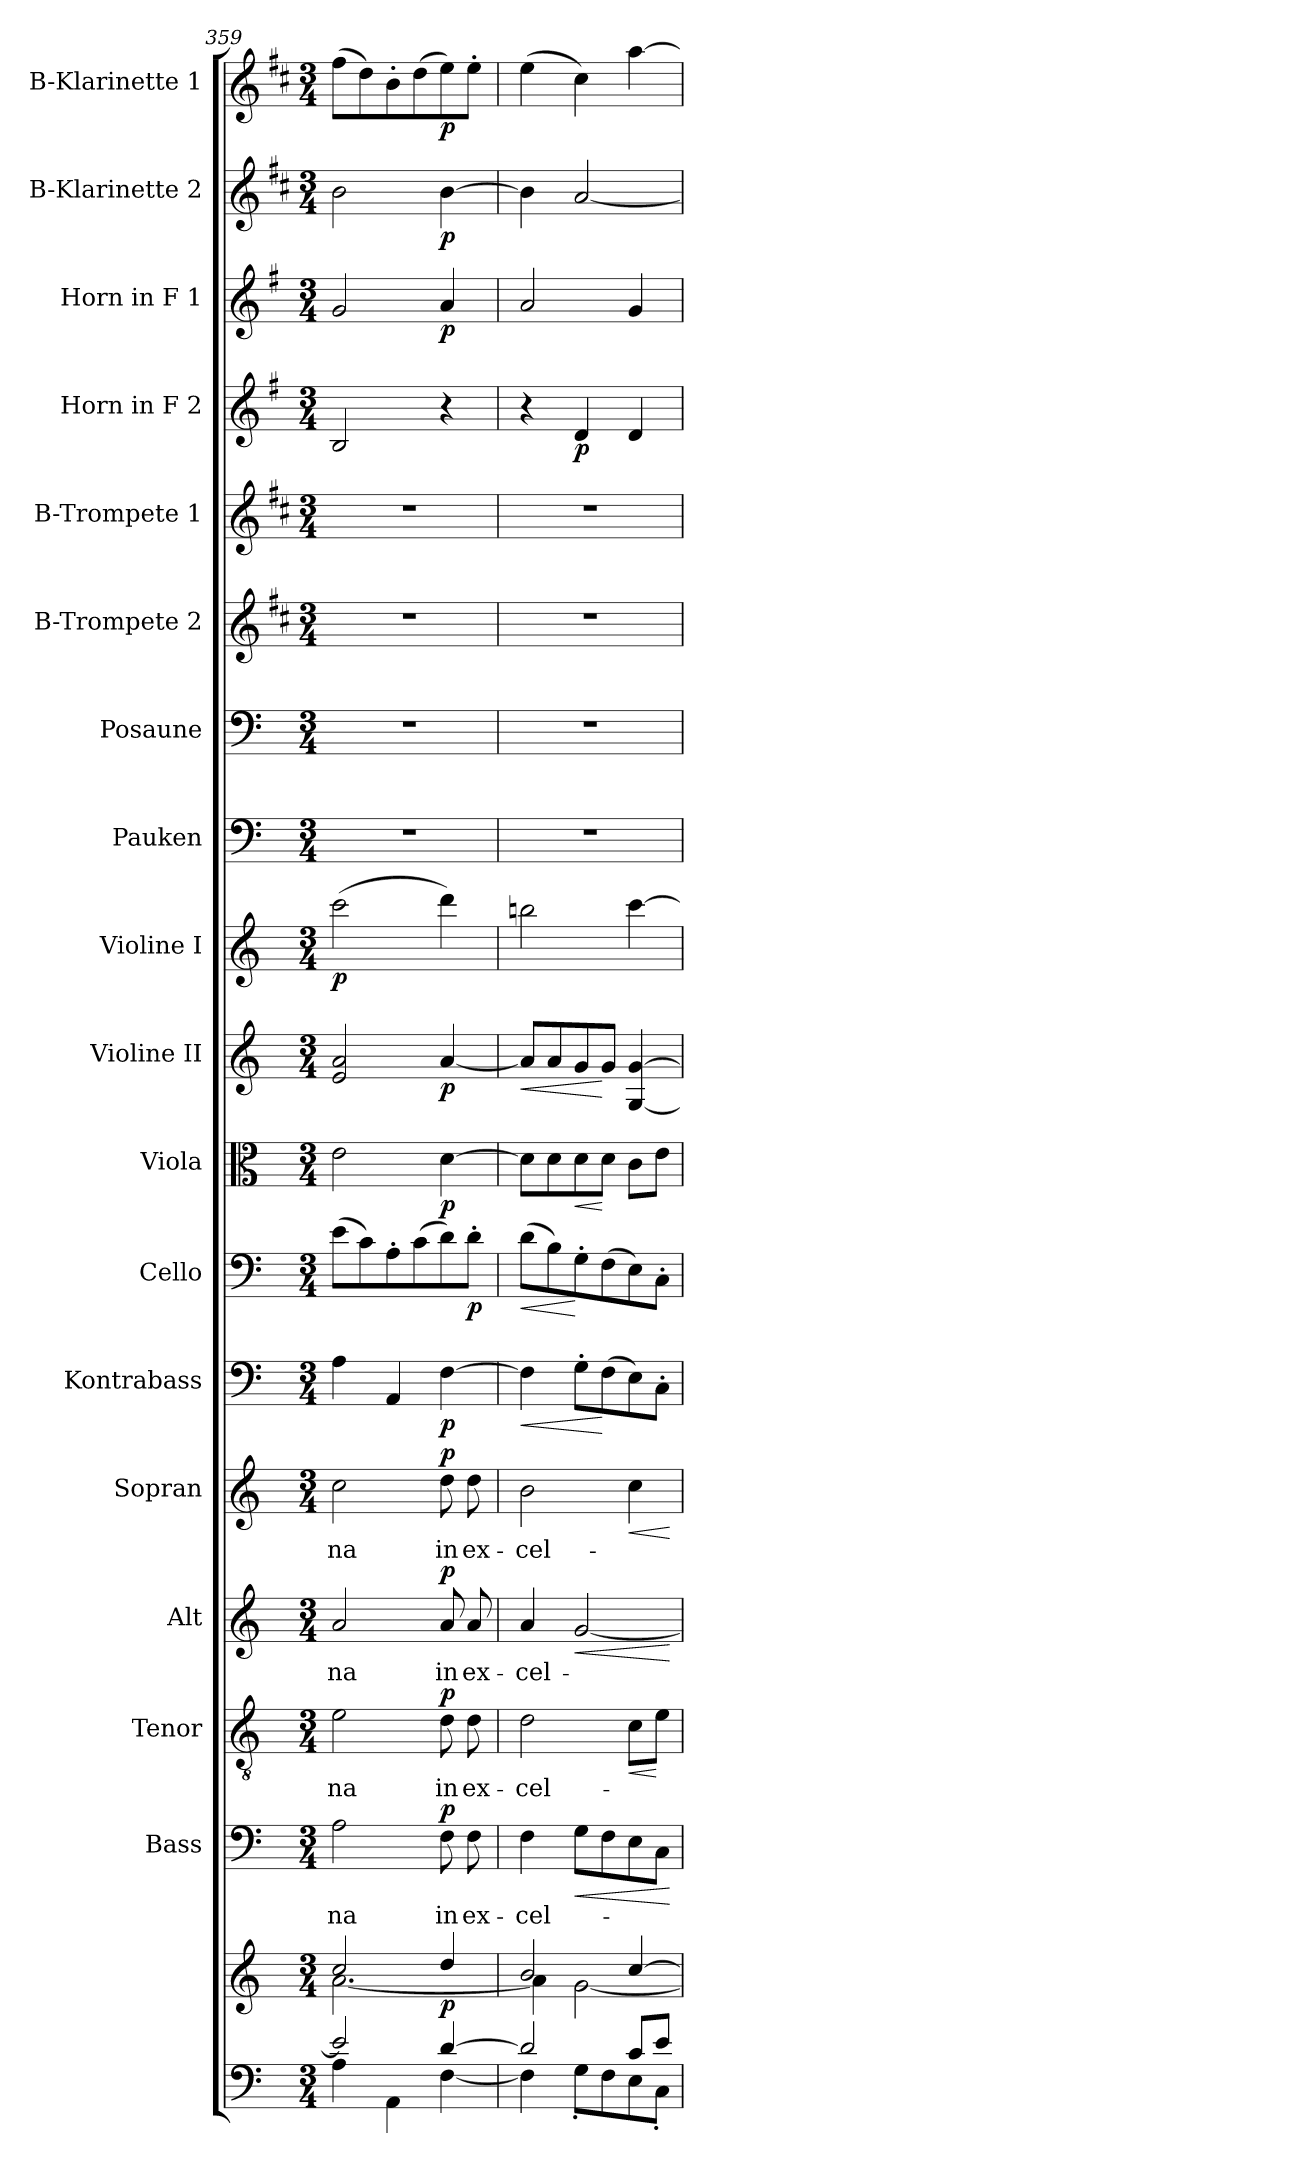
**kern	**kern	**dynam	**kern	**text	**dynam	**kern	**text	**dynam	**kern	**text	**dynam	**kern	**text	**dynam	**kern	**dynam	**kern	**dynam	**kern	**dynam	**kern	**dynam	**kern	**dynam	**kern	**kern	**kern	**kern	**kern	**dynam	**kern	**dynam	**kern	**dynam	**kern	**dynam
*part18	*part18	*part18	*part17	*part17	*part17	*part16	*part16	*part16	*part15	*part15	*part15	*part14	*part14	*part14	*part13	*part13	*part12	*part12	*part11	*part11	*part10	*part10	*part9	*part9	*part8	*part7	*part6	*part5	*part4	*part4	*part3	*part3	*part2	*part2	*part1	*part1
*staff19	*staff18	*staff18/19	*staff17	*staff17	*staff17	*staff16	*staff16	*staff16	*staff15	*staff15	*staff15	*staff14	*staff14	*staff14	*staff13	*staff13	*staff12	*staff12	*staff11	*staff11	*staff10	*staff10	*staff9	*staff9	*staff8	*staff7	*staff6	*staff5	*staff4	*staff4	*staff3	*staff3	*staff2	*staff2	*staff1	*staff1
*	*	*	*I"Bass	*	*	*I"Tenor	*	*	*I"Alt	*	*	*I"Sopran	*	*	*I"Kontrabass	*	*I"Cello	*	*I"Viola	*	*I"Violine II	*	*I"Violine I	*	*I"Pauken	*I"Posaune	*I"B-Trompete 2	*I"B-Trompete 1	*I"Horn in F 2	*	*I"Horn in F 1	*	*I"B-Klarinette 2	*	*I"B-Klarinette 1	*
*	*	*	*I'B.	*	*	*I'T.	*	*	*I'A.	*	*	*I'S.	*	*	*I'Kb.	*	*	*	*I'Vla.	*	*I'Vl. II	*	*I'Vl. I	*	*I'Pk.	*I'Pos.	*I'B Trp. 2	*I'B Trp. 1	*	*	*	*	*I'B Kl. 2	*	*I'B Kl. 1	*
*clefF4	*clefG2	*	*clefF4	*	*	*clefGv2	*	*	*clefG2	*	*	*clefG2	*	*	*clefF4	*	*clefF4	*	*clefC3	*	*clefG2	*	*clefG2	*	*clefF4	*clefF4	*clefG2	*clefG2	*clefG2	*	*clefG2	*	*clefG2	*	*clefG2	*
*	*	*	*	*	*	*	*	*	*	*	*	*	*	*	*ITrd7c12	*	*	*	*	*	*	*	*	*	*	*	*ITrd1c2	*ITrd1c2	*ITrd4c7	*	*ITrd4c7	*	*ITrd1c2	*	*ITrd1c2	*
*k[]	*k[]	*	*k[]	*	*	*k[]	*	*	*k[]	*	*	*k[]	*	*	*k[]	*	*k[]	*	*k[]	*	*k[]	*	*k[]	*	*k[]	*k[]	*k[]	*k[]	*k[]	*	*k[]	*	*k[]	*	*k[]	*
*C:	*C:	*	*C:	*	*	*C:	*	*	*C:	*	*	*C:	*	*	*C:	*	*C:	*	*C:	*	*C:	*	*C:	*	*C:	*C:	*C:	*C:	*C:	*	*C:	*	*C:	*	*C:	*
*M3/4	*M3/4	*	*M3/4	*	*	*M3/4	*	*	*M3/4	*	*	*M3/4	*	*	*M3/4	*	*M3/4	*	*M3/4	*	*M3/4	*	*M3/4	*	*M3/4	*M3/4	*M3/4	*M3/4	*M3/4	*	*M3/4	*	*M3/4	*	*M3/4	*
=359	=359	=359	=359	=359	=359	=359	=359	=359	=359	=359	=359	=359	=359	=359	=359	=359	=359	=359	=359	=359	=359	=359	=359	=359	=359	=359	=359	=359	=359	=359	=359	=359	=359	=359	=359	=359
*^	*^	*	*	*	*	*	*	*	*	*	*	*	*	*	*	*	*	*	*	*	*	*	*	*	*	*	*	*	*	*	*	*	*	*	*	*
!	!	!	!	!	!	!LO:LY:b	!	!	!LO:LY:b	!	!	!LO:LY:b	!	!	!LO:LY:b	!	!	!	!	!	!	!	!	!	!	!LO:DY:b	!	!	!	!	!	!	!	!	!	!	!	!
2e/]	4A\	2cc/	[<2.a\	.	2A\	-na	.	2e\	-na	.	2a/	-na	.	2cc\	-na	.	4AA\	.	(>8e\L	.	2e\	.	2e/ 2a/	.	(>2ccc\	p	2.r	2.r	2.r	2.r	2E/	.	2c/	.	2a\	.	(>8ee\L	.
.	.	.	.	.	.	.	.	.	.	.	.	.	.	.	.	.	.	.	8c\)	.	.	.	.	.	.	.	.	.	.	.	.	.	.	.	.	.	8cc\)	.
.	4AA\	.	.	.	.	.	.	.	.	.	.	.	.	.	.	.	4AAA/	.	8A'>\	.	.	.	.	.	.	.	.	.	.	.	.	.	.	.	.	.	8a'>\	.
.	.	.	.	.	.	.	.	.	.	.	.	.	.	.	.	.	.	.	(>8c\	.	.	.	.	.	.	.	.	.	.	.	.	.	.	.	.	.	(>8cc\	.
!	!	!	!	!LO:DY:b	!	!LO:LY:b	!LO:DY:a	!	!LO:LY:b	!LO:DY:a	!	!LO:LY:b	!LO:DY:a	!	!LO:LY:b	!LO:DY:a	!	!LO:DY:b	!	!	!	!LO:DY:b	!	!LO:DY:b	!	!	!	!	!	!	!	!	!	!LO:DY:b	!	!LO:DY:b	!	!LO:DY:b
[>4d/	[<4F\	4dd/	.	p	8F\	in	p	8d\	in	p	8a/	in	p	8dd\	in	p	[4FF\	p	8d\)	.	[4d\	p	[4a/	p	4ddd\)	.	.	.	.	.	4r	.	4d/	p	[4a\	p	8dd\)	p
!	!	!	!	!	!	!LO:LY:b	!	!	!LO:LY:b	!	!	!LO:LY:b	!	!	!LO:LY:b	!	!	!	!	!LO:DY:b	!	!	!	!	!	!	!	!	!	!	!	!	!	!	!	!	!	!
.	.	.	.	.	8F\	ex-	.	8d\	ex-	.	8a/	ex-	.	8dd\	ex-	.	.	.	8d'>\J	p	.	.	.	.	.	.	.	.	.	.	.	.	.	.	.	.	8dd'>\J	.
=360	=360	=360	=360	=360	=360	=360	=360	=360	=360	=360	=360	=360	=360	=360	=360	=360	=360	=360	=360	=360	=360	=360	=360	=360	=360	=360	=360	=360	=360	=360	=360	=360	=360	=360	=360	=360	=360	=360
!	!	!	!	!	!	!LO:LY:b	!	!	!LO:LY:b	!	!	!LO:LY:b	!	!	!LO:LY:b	!	!	!LO:HP:b	!	!LO:HP:b	!	!	!	!LO:HP:b	!	!	!	!	!	!	!	!	!	!	!	!	!	!
2d/]	4F\]	2b/	4a\]	.	4F\	-cel-	.	2d\	-cel-	.	4a/	-cel-	.	2b\	-cel-	.	4FF\]	<	(>8d\L	<	8d\L]	.	8a/L]	<	2bbn\	.	2.r	2.r	2.r	2.r	4r	.	2d/	.	4a\]	.	(>4dd\	.
.	.	.	.	.	.	.	.	.	.	.	.	.	.	.	.	.	.	.	8B\)	.	8d\	.	8a/	.	.	.	.	.	.	.	.	.	.	.	.	.	.	.
!	!	!	!	!	!	!	!LO:HP:b	!	!	!	!	!	!LO:HP:b	!	!	!	!	!	!	!	!	!LO:HP:b	!	!	!	!	!	!	!	!	!	!LO:DY:b	!	!	!	!	!	!
.	8G'<\L	.	[<2g\	.	8G\L	.	<	.	.	.	[2g/	.	<	.	.	.	8GG'>\L	.	8G'>\	[	8d\	<	8g/	.	.	.	.	.	.	.	4G/	p	.	.	[2g/	.	4b\)	.
.	8F\	.	.	.	8F\	.	.	.	.	.	.	.	.	.	.	.	(>8FF\	[	(>8F\	.	8d\J	[	8g/J	[	.	.	.	.	.	.	.	.	.	.	.	.	.	.
!	!	!	!	!	!	!	!	!	!	!LO:HP:b	!	!	!	!	!	!LO:HP:b	!	!	!	!	!	!	!	!	!	!	!	!	!	!	!	!	!	!	!	!	!	!
8c/L	8E\	[>4cc/	.	.	8E\	.	.	8c\L	.	<	.	.	.	4cc\	.	<	8EE\)	.	8E\)	.	8c\L	.	[4G/ [4g/	.	[4ccc\	.	.	.	.	.	4G/	.	4c/	.	.	.	[4gg\	.
8e/J	8C'<\J	.	.	.	8C\J	.	.	8e\J	.	[	.	.	.	.	.	.	8CC'>\J	.	8C'>\J	.	8e\J	.	.	.	.	.	.	.	.	.	.	.	.	.	.	.	.	.
*v	*v	*	*	*	*	*	*	*	*	*	*	*	*	*	*	*	*	*	*	*	*	*	*	*	*	*	*	*	*	*	*	*	*	*	*	*	*	*
*	*v	*v	*	*	*	*	*	*	*	*	*	*	*	*	*	*	*	*	*	*	*	*	*	*	*	*	*	*	*	*	*	*	*	*	*	*	*
.	.	.	.	.	[	.	.	.	.	.	[	.	.	[	.	.	.	.	.	.	.	.	.	.	.	.	.	.	.	.	.	.	.	.	.	.
=	=	=	=	=	=	=	=	=	=	=	=	=	=	=	=	=	=	=	=	=	=	=	=	=	=	=	=	=	=	=	=	=	=	=	=	=
*-	*-	*-	*-	*-	*-	*-	*-	*-	*-	*-	*-	*-	*-	*-	*-	*-	*-	*-	*-	*-	*-	*-	*-	*-	*-	*-	*-	*-	*-	*-	*-	*-	*-	*-	*-	*-
